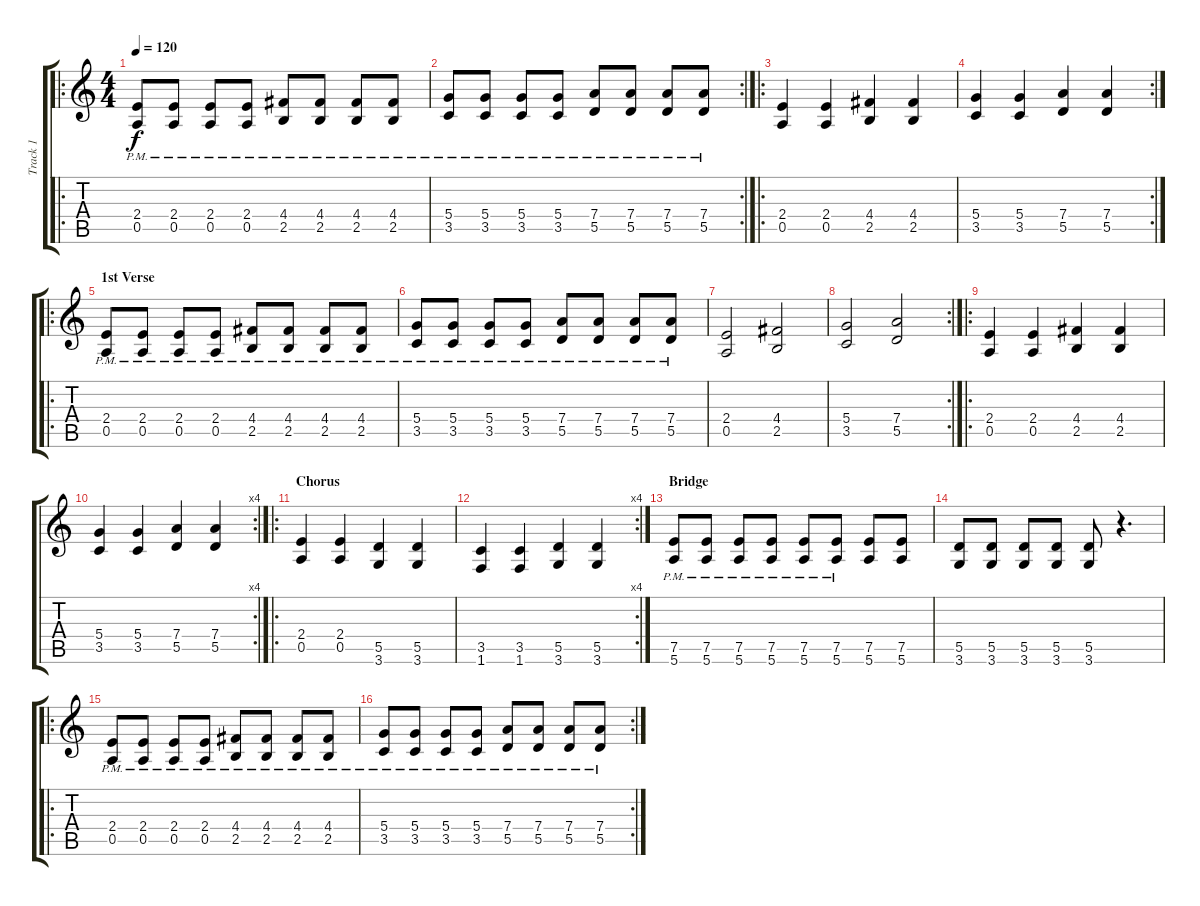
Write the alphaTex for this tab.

\track ("Track 1" "Track 1") {instrument distortionguitar}
\staff {score tabs}
\tuning (E4 B3 G3 D3 A2 E2) {hide}
\ro
\ts (4 4)
\tempo 120
\clef g2
\ks c
(2.4{pm} 0.5).8{dy f instrument distortionguitar} (2.4{pm} 0.5).8 (2.4{pm} 0.5).8 (2.4{pm} 0.5).8 (4.4{pm} 2.5).8 (4.4{pm} 2.5).8 (4.4{pm} 2.5).8 (4.4{pm} 2.5).8 |
\rc 2
(5.4{pm} 3.5).8 (5.4{pm} 3.5).8 (5.4{pm} 3.5).8 (5.4{pm} 3.5).8 (7.4{pm} 5.5).8 (7.4{pm} 5.5).8 (7.4{pm} 5.5).8 (7.4{pm} 5.5).8 |
\ro
(2.4 0.5).4 (2.4 0.5).4 (4.4 2.5).4 (4.4 2.5).4 |
\rc 2
(5.4 3.5).4 (5.4 3.5).4 (7.4 5.5).4 (7.4 5.5).4 |
\ro
\section ("" "1st Verse")
(2.4{pm} 0.5).8 (2.4{pm} 0.5).8 (2.4{pm} 0.5).8 (2.4{pm} 0.5).8 (4.4{pm} 2.5).8 (4.4{pm} 2.5).8 (4.4{pm} 2.5).8 (4.4{pm} 2.5).8 |
(5.4{pm} 3.5).8 (5.4{pm} 3.5).8 (5.4{pm} 3.5).8 (5.4{pm} 3.5).8 (7.4{pm} 5.5).8 (7.4{pm} 5.5).8 (7.4{pm} 5.5).8 (7.4{pm} 5.5).8 |
(2.4 0.5).2 (4.4 2.5).2 |
\rc 2
(5.4 3.5).2 (7.4 5.5).2 |
\ro
(2.4 0.5).4 (2.4 0.5).4 (4.4 2.5).4 (4.4 2.5).4 |
\rc 4
(5.4 3.5).4 (5.4 3.5).4 (7.4 5.5).4 (7.4 5.5).4 |
\ro
\section ("" "Chorus")
(2.4 0.5).4 (2.4 0.5).4 (5.5 3.6).4 (5.5 3.6).4 |
\rc 4
(3.5 1.6).4 (3.5 1.6).4 (5.5 3.6).4 (5.5 3.6).4 |
\section ("" "Bridge")
(7.5{pm} 5.6{pm}).8 (7.5{pm} 5.6{pm}).8 (7.5{pm} 5.6).8 (7.5{pm} 5.6).8 (7.5{pm} 5.6).8 (7.5{pm} 5.6).8 (7.5 5.6).8 (7.5 5.6).8 |
(5.5 3.6).8 (5.5 3.6).8 (5.5 3.6).8 (5.5 3.6).8 (5.5 3.6).8 r.4{d} |
\ro
(2.4{pm} 0.5).8 (2.4{pm} 0.5).8 (2.4{pm} 0.5).8 (2.4{pm} 0.5).8 (4.4{pm} 2.5).8 (4.4{pm} 2.5).8 (4.4{pm} 2.5).8 (4.4{pm} 2.5).8 |
\rc 2
(5.4{pm} 3.5).8 (5.4{pm} 3.5).8 (5.4{pm} 3.5).8 (5.4{pm} 3.5).8 (7.4{pm} 5.5).8 (7.4{pm} 5.5).8 (7.4{pm} 5.5).8 (7.4{pm} 5.5).8
